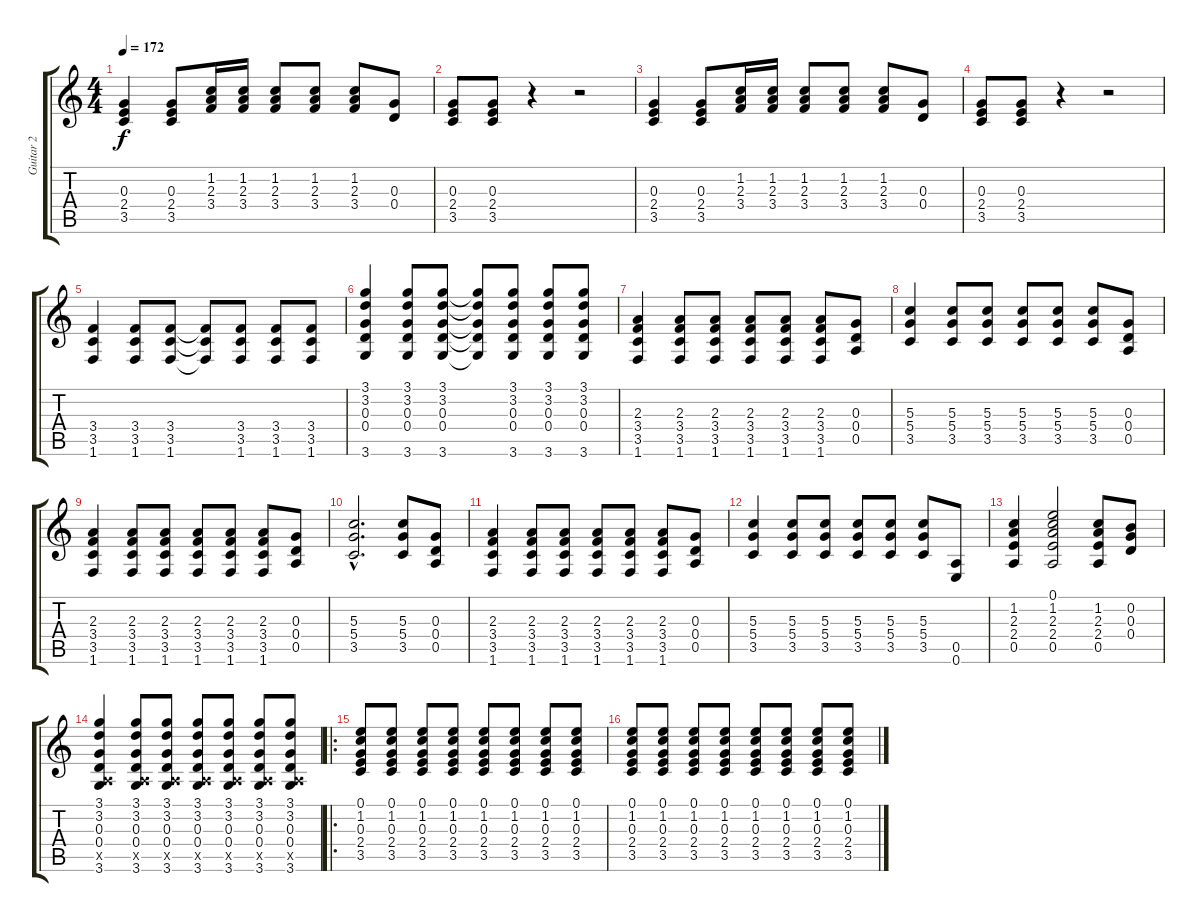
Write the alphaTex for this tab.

\track ("Guitar 2" "Guitar 2") {instrument overdrivenguitar}
\staff {score tabs}
\tuning (E4 B3 G3 D3 A2 E2) {hide}
\ts (4 4)
\tempo 172
\clef g2
\ks c
(0.3 2.4 3.5).4{dy f} (0.3 2.4 3.5).8 (1.2 2.3 3.4).16 (1.2 2.3 3.4).16 (1.2 2.3 3.4).8 (1.2 2.3 3.4).8 (1.2 2.3 3.4).8 (0.3 0.4).8 |
(0.3 2.4 3.5).8 (0.3 2.4 3.5).8 r.4 r.2 |
(0.3 2.4 3.5).4 (0.3 2.4 3.5).8 (1.2 2.3 3.4).16 (1.2 2.3 3.4).16 (1.2 2.3 3.4).8 (1.2 2.3 3.4).8 (1.2 2.3 3.4).8 (0.3 0.4).8 |
(0.3 2.4 3.5).8 (0.3 2.4 3.5).8 r.4 r.2 |
(3.4 3.5 1.6).4 (3.4 3.5 1.6).8 (3.4 3.5 1.6).8 (3.4{t} 3.5{t} 1.6{t}).8 (3.4 3.5 1.6).8 (3.4 3.5 1.6).8 (3.4 3.5 1.6).8 |
(3.1 3.2 0.3 0.4 3.6).4 (3.1 3.2 0.3 0.4 3.6).8 (3.1 3.2 0.3 0.4 3.6).8 (3.1{t} 3.2{t} 0.3{t} 0.4{t} 3.6{t}).8 (3.1 3.2 0.3 0.4 3.6).8 (3.1 3.2 0.3 0.4 3.6).8 (3.1 3.2 0.3 0.4 3.6).8 |
(2.3 3.4 3.5 1.6).4 (2.3 3.4 3.5 1.6).8 (2.3 3.4 3.5 1.6).8 (2.3 3.4 3.5 1.6).8 (2.3 3.4 3.5 1.6).8 (2.3 3.4 3.5 1.6).8 (0.3 0.4 0.5).8 |
(5.3 5.4 3.5).4 (5.3 5.4 3.5).8 (5.3 5.4 3.5).8 (5.3 5.4 3.5).8 (5.3 5.4 3.5).8 (5.3 5.4 3.5).8 (0.3 0.4 0.5).8 |
(2.3 3.4 3.5 1.6).4 (2.3 3.4 3.5 1.6).8 (2.3 3.4 3.5 1.6).8 (2.3 3.4 3.5 1.6).8 (2.3 3.4 3.5 1.6).8 (2.3 3.4 3.5 1.6).8 (0.3 0.4 0.5).8 |
(5.3{hac} 5.4{hac} 3.5{hac}).2{d} (5.3 5.4 3.5).8 (0.3 0.4 0.5).8 |
(2.3 3.4 3.5 1.6).4 (2.3 3.4 3.5 1.6).8 (2.3 3.4 3.5 1.6).8 (2.3 3.4 3.5 1.6).8 (2.3 3.4 3.5 1.6).8 (2.3 3.4 3.5 1.6).8 (0.3 0.4 0.5).8 |
(5.3 5.4 3.5).4 (5.3 5.4 3.5).8 (5.3 5.4 3.5).8 (5.3 5.4 3.5).8 (5.3 5.4 3.5).8 (5.3 5.4 3.5).8 (0.5 0.6).8 |
(1.2 2.3 2.4 0.5).4 (0.1 1.2 2.3 2.4 0.5).2 (1.2 2.3 2.4 0.5).8 (0.2 0.3 0.4).8 |
(3.1 3.2 0.3 0.4 0.5{x} 3.6).4 (3.1 3.2 0.3 0.4 0.5{x} 3.6).8 (3.1 3.2 0.3 0.4 0.5{x} 3.6).8 (3.1 3.2 0.3 0.4 0.5{x} 3.6).8 (3.1 3.2 0.3 0.4 0.5{x} 3.6).8 (3.1 3.2 0.3 0.4 0.5{x} 3.6).8 (3.1 3.2 0.3 0.4 0.5{x} 3.6).8 |
\ro
(0.1 1.2 0.3 2.4 3.5).8 (0.1 1.2 0.3 2.4 3.5).8 (0.1 1.2 0.3 2.4 3.5).8 (0.1 1.2 0.3 2.4 3.5).8 (0.1 1.2 0.3 2.4 3.5).8 (0.1 1.2 0.3 2.4 3.5).8 (0.1 1.2 0.3 2.4 3.5).8 (0.1 1.2 0.3 2.4 3.5).8 |
(0.1 1.2 0.3 2.4 3.5).8 (0.1 1.2 0.3 2.4 3.5).8 (0.1 1.2 0.3 2.4 3.5).8 (0.1 1.2 0.3 2.4 3.5).8 (0.1 1.2 0.3 2.4 3.5).8 (0.1 1.2 0.3 2.4 3.5).8 (0.1 1.2 0.3 2.4 3.5).8 (0.1 1.2 0.3 2.4 3.5).8
